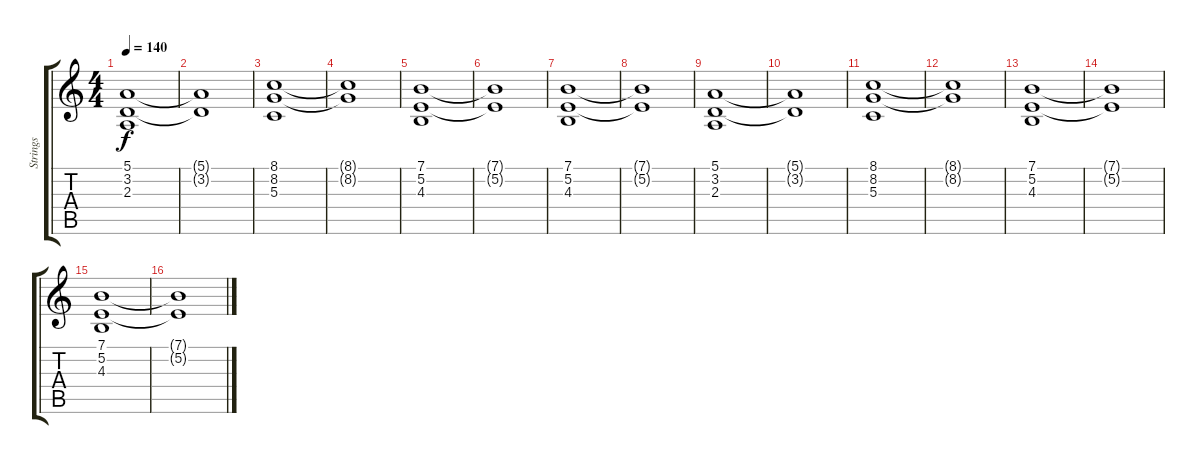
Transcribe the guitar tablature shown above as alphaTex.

\track ("Strings" "Strings") {instrument stringensemble1}
\staff {score tabs}
\tuning (E4 B3 G3 D3 A2 E2) {hide}
\ts (4 4)
\tempo 140
\clef g2
\ks c
(5.1 3.2 2.3).1{dy f} |
(5.1{t} 3.2{t}).1 |
(8.1 8.2 5.3).1 |
(8.1{t} 8.2{t}).1 |
(7.1 5.2 4.3).1 |
(7.1{t} 5.2{t}).1 |
(7.1 5.2 4.3).1 |
(7.1{t} 5.2{t}).1 |
(5.1 3.2 2.3).1 |
(5.1{t} 3.2{t}).1 |
(8.1 8.2 5.3).1 |
(8.1{t} 8.2{t}).1 |
(7.1 5.2 4.3).1 |
(7.1{t} 5.2{t}).1 |
(7.1 5.2 4.3).1 |
(7.1{t} 5.2{t}).1
